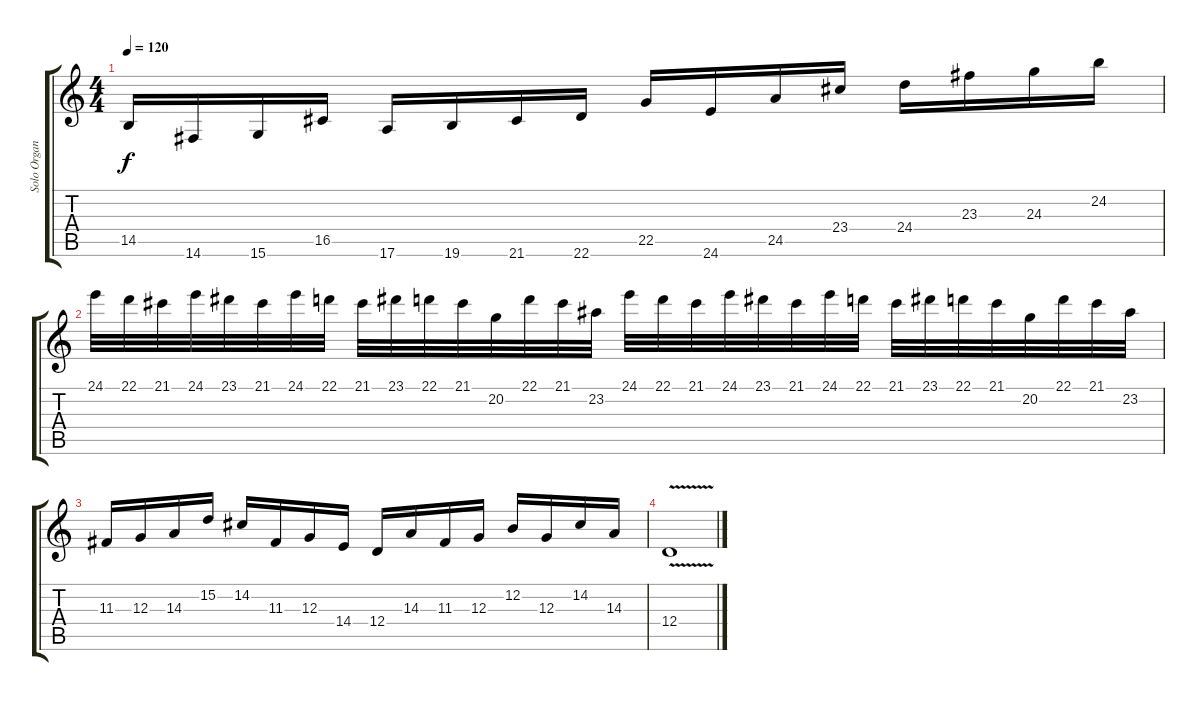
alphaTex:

\track ("Solo Organ" "Solo Organ") {instrument churchorgan}
\staff {score tabs}
\tuning (E4 B3 G3 D3 A2 E2) {hide}
\ts (4 4)
\tempo 120
\clef g2
\ks c
14.5.16{dy f} 14.6.16 15.6.16 16.5.16 17.6.16 19.6.16 21.6.16 22.6.16 22.5.16 24.6.16 24.5.16 23.4.16 24.4.16 23.3.16 24.3.16 24.2.16 |
24.1.32 22.1.32 21.1.32 24.1.32 23.1.32 21.1.32 24.1.32 22.1.32 21.1.32 23.1.32 22.1.32 21.1.32 20.2.32 22.1.32 21.1.32 23.2.32 24.1.32 22.1.32 21.1.32 24.1.32 23.1.32 21.1.32 24.1.32 22.1.32 21.1.32 23.1.32 22.1.32 21.1.32 20.2.32 22.1.32 21.1.32 23.2.32 |
11.3.16 12.3.16 14.3.16 15.2.16 14.2.16 11.3.16 12.3.16 14.4.16 12.4.16 14.3.16 11.3.16 12.3.16 12.2.16 12.3.16 14.2.16 14.3.16 |
12.4{v}.1
